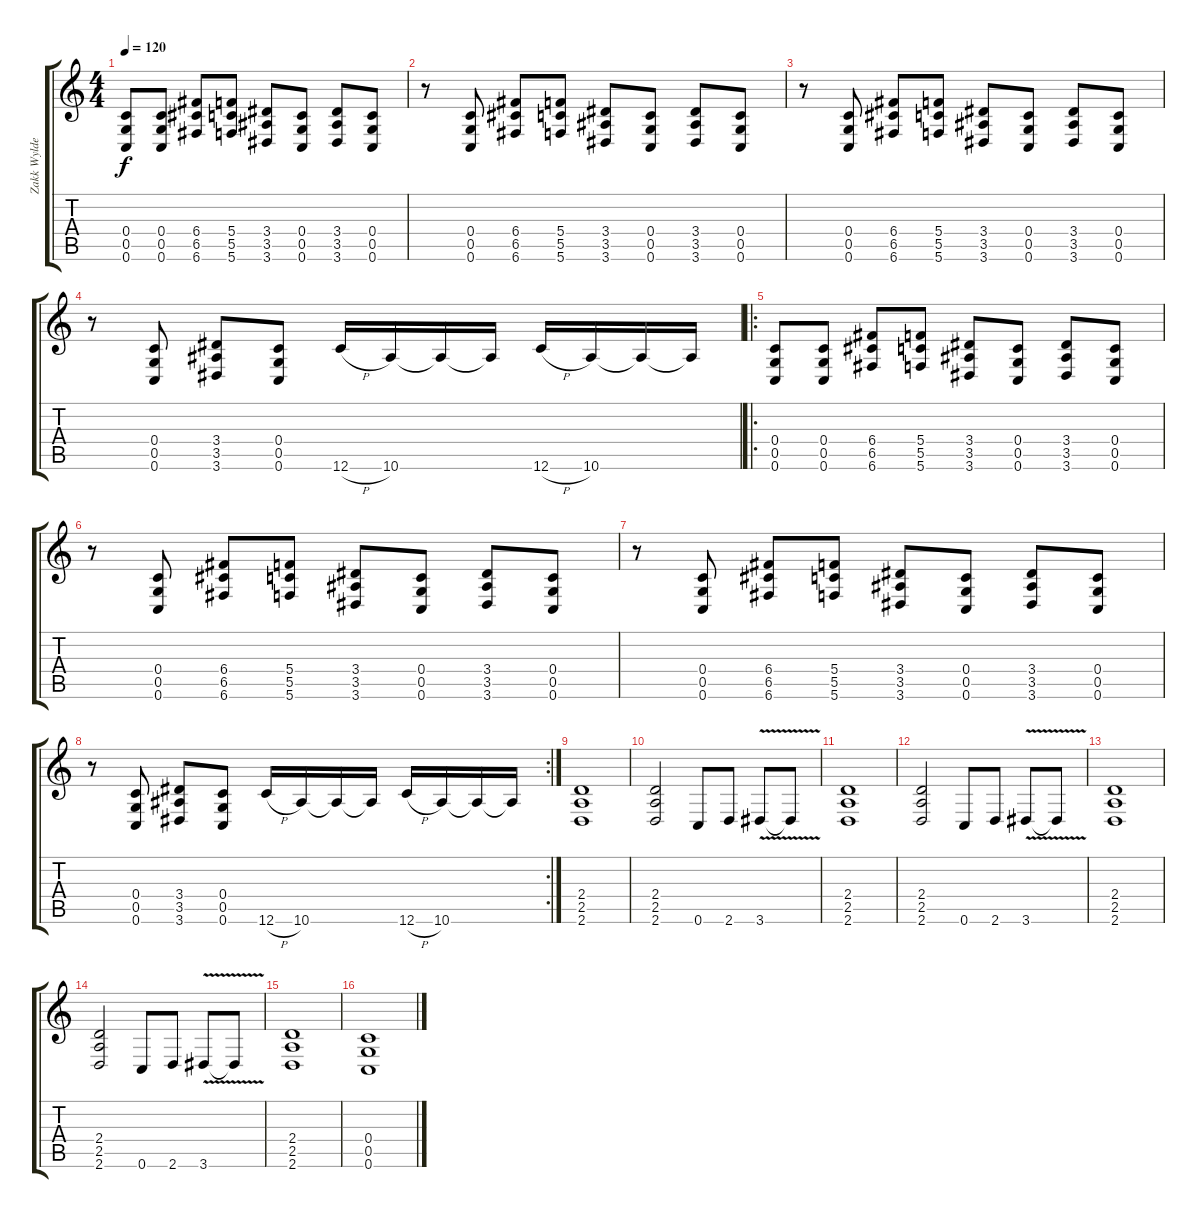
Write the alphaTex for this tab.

\track ("Zakk Wylde - Rhythm Guitar" "Zakk Wylde") {instrument distortionguitar}
\staff {score tabs}
\tuning (D4 A3 F3 C3 G2 C2) {hide}
\ts (4 4)
\tempo 120
\clef g2
\ks c
(0.4 0.5 0.6).8{dy f} (0.4 0.5 0.6).8 (6.4 6.5 6.6).8 (5.4 5.5 5.6).8 (3.4 3.5 3.6).8 (0.4 0.5 0.6).8 (3.4 3.5 3.6).8 (0.4 0.5 0.6).8 |
r.8 (0.4 0.5 0.6).8 (6.4 6.5 6.6).8 (5.4 5.5 5.6).8 (3.4 3.5 3.6).8 (0.4 0.5 0.6).8 (3.4 3.5 3.6).8 (0.4 0.5 0.6).8 |
r.8 (0.4 0.5 0.6).8 (6.4 6.5 6.6).8 (5.4 5.5 5.6).8 (3.4 3.5 3.6).8 (0.4 0.5 0.6).8 (3.4 3.5 3.6).8 (0.4 0.5 0.6).8 |
r.8 (0.4 0.5 0.6).8 (3.4 3.5 3.6).8 (0.4 0.5 0.6).8 12.6{h}.16 10.6.16 10.6{t}.16 10.6{t}.16 12.6{h}.16 10.6.16 10.6{t}.16 10.6{t}.16 |
\ro
(0.4 0.5 0.6).8 (0.4 0.5 0.6).8 (6.4 6.5 6.6).8 (5.4 5.5 5.6).8 (3.4 3.5 3.6).8 (0.4 0.5 0.6).8 (3.4 3.5 3.6).8 (0.4 0.5 0.6).8 |
r.8 (0.4 0.5 0.6).8 (6.4 6.5 6.6).8 (5.4 5.5 5.6).8 (3.4 3.5 3.6).8 (0.4 0.5 0.6).8 (3.4 3.5 3.6).8 (0.4 0.5 0.6).8 |
r.8 (0.4 0.5 0.6).8 (6.4 6.5 6.6).8 (5.4 5.5 5.6).8 (3.4 3.5 3.6).8 (0.4 0.5 0.6).8 (3.4 3.5 3.6).8 (0.4 0.5 0.6).8 |
\rc 2
r.8 (0.4 0.5 0.6).8 (3.4 3.5 3.6).8 (0.4 0.5 0.6).8 12.6{h}.16 10.6.16 10.6{t}.16 10.6{t}.16 12.6{h}.16 10.6.16 10.6{t}.16 10.6{t}.16 |
(2.4 2.5 2.6).1 |
(2.4 2.5 2.6).2 0.6.8 2.6.8 3.6{v}.8 3.6{t}.8 |
(2.4 2.5 2.6).1 |
(2.4 2.5 2.6).2 0.6.8 2.6.8 3.6{v}.8 3.6{t}.8 |
(2.4 2.5 2.6).1 |
(2.4 2.5 2.6).2 0.6.8 2.6.8 3.6{v}.8 3.6{t}.8 |
(2.4 2.5 2.6).1 |
(0.4 0.5 0.6).1
